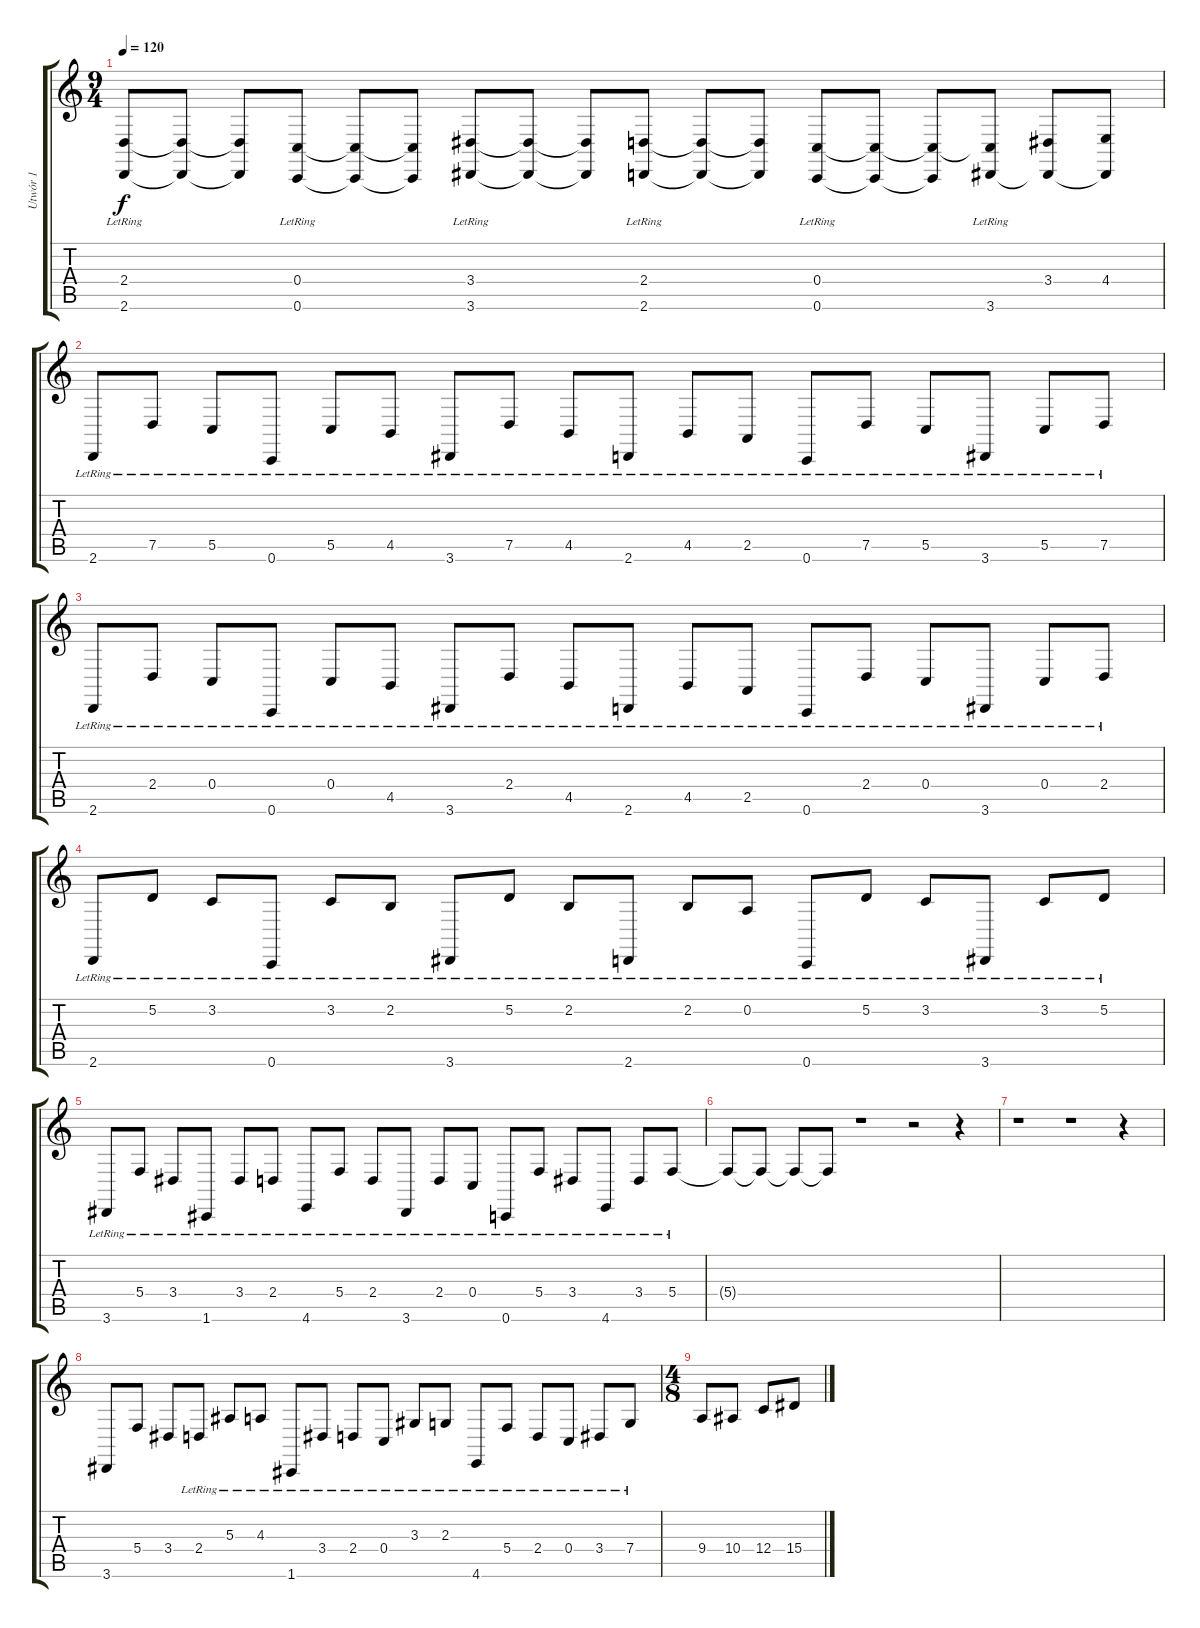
\track ("Utwór 1" "Utwór 1") {instrument acousticgrandpiano}
\staff {score tabs}
\tuning (D4 A3 F3 C3 G2 C2) {hide}
\ts (9 4)
\tempo 120
\clef g2
\ks c
(2.4 2.6{lr}).8{dy f instrument acousticgrandpiano} (2.4{t} 2.6{t}).8 (2.4{t} 2.6{t}).8 (0.4 0.6{lr}).8 (0.4{t} 0.6{t}).8 (0.4{t} 0.6{t}).8 (3.4 3.6{lr}).8 (3.4{t} 3.6{t}).8 (3.4{t} 3.6{t}).8 (2.4 2.6{lr}).8 (2.4{t} 2.6{t}).8 (2.4{t} 2.6{t}).8 (0.4 0.6{lr}).8 (0.4{t} 0.6{t}).8 (0.4{t} 0.6{t}).8 (0.4{t} 3.6{lr}).8 (3.4 3.6{t}).8 (4.4 3.6{t}).8 |
2.6{lr}.8 7.5{lr}.8 5.5{lr}.8 0.6{lr}.8 5.5{lr}.8 4.5{lr}.8 3.6{lr}.8 7.5{lr}.8 4.5{lr}.8 2.6{lr}.8 4.5{lr}.8 2.5{lr}.8 0.6{lr}.8 7.5{lr}.8 5.5{lr}.8 3.6{lr}.8 5.5{lr}.8 7.5{lr}.8 |
2.6{lr}.8 2.4{lr}.8 0.4{lr}.8 0.6{lr}.8 0.4{lr}.8 4.5{lr}.8 3.6{lr}.8 2.4{lr}.8 4.5{lr}.8 2.6{lr}.8 4.5{lr}.8 2.5{lr}.8 0.6{lr}.8 2.4{lr}.8 0.4{lr}.8 3.6{lr}.8 0.4{lr}.8 2.4{lr}.8 |
2.6{lr}.8 5.2{lr}.8 3.2{lr}.8 0.6{lr}.8 3.2{lr}.8 2.2{lr}.8 3.6{lr}.8 5.2{lr}.8 2.2{lr}.8 2.6{lr}.8 2.2{lr}.8 0.2{lr}.8 0.6{lr}.8 5.2{lr}.8 3.2{lr}.8 3.6{lr}.8 3.2{lr}.8 5.2{lr}.8 |
3.6{lr}.8 5.4{lr}.8 3.4{lr}.8 1.6{lr}.8 3.4{lr}.8 2.4{lr}.8 4.6{lr}.8 5.4{lr}.8 2.4{lr}.8 3.6{lr}.8 2.4{lr}.8 0.4{lr}.8 0.6{lr}.8 5.4{lr}.8 3.4{lr}.8 4.6{lr}.8 3.4{lr}.8 5.4{lr}.8 |
5.4{t}.8 5.4{t}.8 5.4{t}.8 5.4{t}.8 r.1 r.2 r.4 |
r.1 r.1 r.4 |
3.6.8 5.4.8 3.4.8 2.4{lr}.8 5.3{lr}.8 4.3{lr}.8 1.6{lr}.8 3.4{lr}.8 2.4{lr}.8 0.4{lr}.8 3.3{lr}.8 2.3{lr}.8 4.6{lr}.8 5.4{lr}.8 2.4{lr}.8 0.4{lr}.8 3.4{lr}.8 7.4{lr}.8 |
\ts (4 8)
9.4.8 10.4.8 12.4.8 15.4.8
